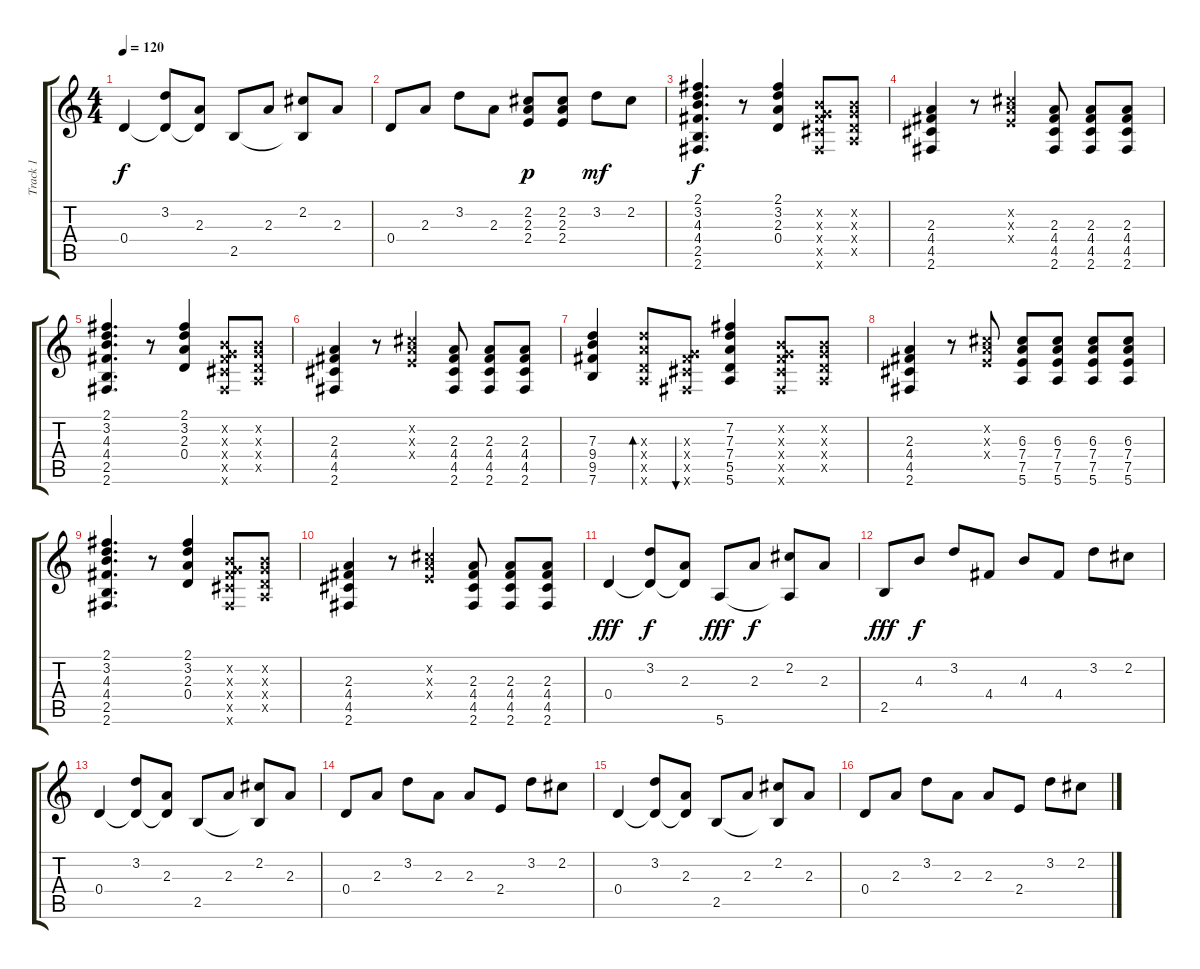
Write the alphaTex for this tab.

\track ("Track 1" "Track 1") {instrument electricguitarjazz}
\staff {score tabs}
\tuning (E4 B3 G3 D3 A2 E2) {hide}
\ts (4 4)
\tempo 120
\clef g2
\ks c
0.4.4{dy f} (3.2 0.4{t}).8 (2.3 0.4{t}).8 2.5.8 2.3.8 (2.2 2.5{t}).8 2.3.8 |
0.4.8 2.3.8 3.2.8 2.3.8 (2.2 2.3 2.4).8{dy p} (2.2 2.3 2.4).8 3.2.8{dy mf} 2.2.8 |
(2.1 3.2 4.3 4.4 2.5 2.6).4{d dy f instrument distortionguitar} r.8 (2.1 3.2 2.3 0.4).4 (0.2{x} 0.3{x} 4.4{x} 4.5{x} 2.6{x}).8 (0.2{x} 0.3{x} 0.4{x} 0.5{x}).8 |
(2.3 4.4 4.5 2.6).4 r.8 (2.2{x} 2.3{x} 2.4{x}).4 (2.3 4.4 4.5 2.6).8 (2.3 4.4 4.5 2.6).8 (2.3 4.4 4.5 2.6).8 |
(2.1 3.2 4.3 4.4 2.5 2.6).4{d instrument distortionguitar} r.8 (2.1 3.2 2.3 0.4).4 (0.2{x} 0.3{x} 4.4{x} 4.5{x} 2.6{x}).8 (0.2{x} 0.3{x} 0.4{x} 0.5{x}).8 |
(2.3 4.4 4.5 2.6).4 r.8 (2.2{x} 2.3{x} 2.4{x}).4 (2.3 4.4 4.5 2.6).8 (2.3 4.4 4.5 2.6).8 (2.3 4.4 4.5 2.6).8 |
(7.3 9.4 9.5 7.6).4{instrument distortionguitar} (7.3{x} 7.4{x} 5.5{x} 5.6{x}).8{bd 60} (0.3{x} 4.4{x} 4.5{x} 2.6{x}).8{bu 60} (7.2 7.3 7.4 5.5 5.6).4 (0.2{x} 0.3{x} 4.4{x} 4.5{x} 2.6{x}).8 (0.2{x} 0.3{x} 0.4{x} 0.5{x}).8 |
(2.3 4.4 4.5 2.6).4 r.8 (2.2{x} 2.3{x} 2.4{x}).8 (6.3 7.4 7.5 5.6).8 (6.3 7.4 7.5 5.6).8 (6.3 7.4 7.5 5.6).8 (6.3 7.4 7.5 5.6).8 |
(2.1 3.2 4.3 4.4 2.5 2.6).4{d instrument distortionguitar} r.8 (2.1 3.2 2.3 0.4).4 (0.2{x} 0.3{x} 4.4{x} 4.5{x} 2.6{x}).8 (0.2{x} 0.3{x} 0.4{x} 0.5{x}).8 |
(2.3 4.4 4.5 2.6).4 r.8 (2.2{x} 2.3{x} 2.4{x}).4 (2.3 4.4 4.5 2.6).8 (2.3 4.4 4.5 2.6).8 (2.3 4.4 4.5 2.6).8 |
0.4.4{dy fff instrument electricguitarjazz} (3.2 0.4{t}).8{dy f} (2.3 0.4{t}).8 5.6.8{dy fff} 2.3.8{dy f} (2.2 5.6{t}).8 2.3.8 |
2.5.8{dy fff} 4.3.8{dy f} 3.2.8 4.4.8 4.3.8 4.4.8 3.2.8 2.2.8 |
0.4.4 (3.2 0.4{t}).8 (2.3 0.4{t}).8 2.5.8 2.3.8 (2.2 2.5{t}).8 2.3.8 |
0.4.8 2.3.8 3.2.8 2.3.8 2.3.8 2.4.8 3.2.8 2.2.8 |
0.4.4 (3.2 0.4{t}).8 (2.3 0.4{t}).8 2.5.8 2.3.8 (2.2 2.5{t}).8 2.3.8 |
0.4.8 2.3.8 3.2.8 2.3.8 2.3.8 2.4.8 3.2.8 2.2.8
